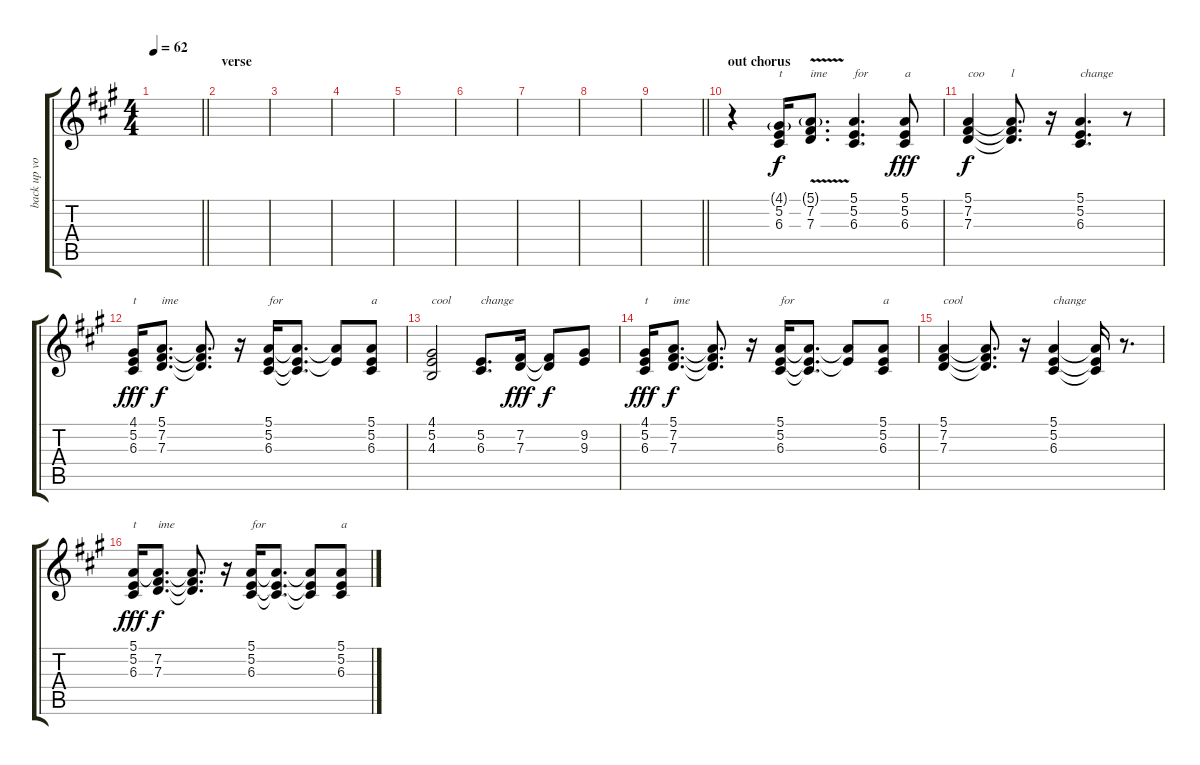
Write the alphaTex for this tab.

\track ("back up vocals" "back up vo") {instrument lead2sawtooth}
\staff {score tabs}
\tuning (E4 B3 G3 D3 A2 E2) {hide}
\ts (4 4)
\tempo 62
\clef g2
\barLineRight lightlight
\ks a
|
\section ("" "verse")
|
|
|
|
|
|
|
\barLineRight lightlight
|
\section ("" "out chorus")
r.4 (4.1{g} 5.2 6.3).16{txt "t"} (5.1{g} 7.2{v} 7.3{v}).8{d txt "ime"} (5.1 5.2 6.3).4{d txt "for"} (5.1 5.2 6.3).8{txt "a" dy fff} |
(5.1 7.2 7.3).4{txt "coo" dy f} (5.1{t} 7.2{t} 7.3{t}).8{d txt "l"} r.16 (5.1 5.2 6.3).4{d txt "change"} r.8 |
(4.1 5.2 6.3).16{txt "t" dy fff} (5.1 7.2 7.3).8{d txt "ime" dy f} (5.1{t} 7.2{t} 7.3{t}).8{d} r.16 (5.1 5.2 6.3).16{txt "for"} (5.1{t} 5.2{t} 6.3{t}).8{d} (5.1{t} 5.2{t}).8 (5.1 5.2 6.3).8{txt "a"} |
(4.1 5.2 4.3).2{txt "cool"} (5.2 6.3).8{d txt "change"} (7.2 7.3).16{dy fff} (7.2{t} 7.3{t}).8{dy f} (9.2 9.3).8 |
(4.1 5.2 6.3).16{txt "t" dy fff} (5.1 7.2 7.3).8{d txt "ime" dy f} (5.1{t} 7.2{t} 7.3{t}).8{d} r.16 (5.1 5.2 6.3).16{txt "for"} (5.1{t} 5.2{t} 6.3{t}).8{d} (5.1{t} 5.2{t}).8 (5.1 5.2 6.3).8{txt "a"} |
(5.1 7.2 7.3).4{txt "cool"} (5.1{t} 7.2{t} 7.3{t}).8{d} r.16 (5.1 5.2 6.3).4{txt "change"} (5.1{t} 5.2{t} 6.3{t}).16 r.8{d} |
(5.1 5.2 6.3).16{txt "t" dy fff} (5.1{t} 7.2 7.3).8{d txt "ime" dy f} (5.1{t} 7.2{t} 7.3{t}).8{d} r.16 (5.1 5.2 6.3).16{txt "for"} (5.1{t} 5.2{t} 6.3{t}).8{d} (5.1{t} 5.2{t} 6.3{t}).8 (5.1 5.2 6.3).8{txt "a"}
